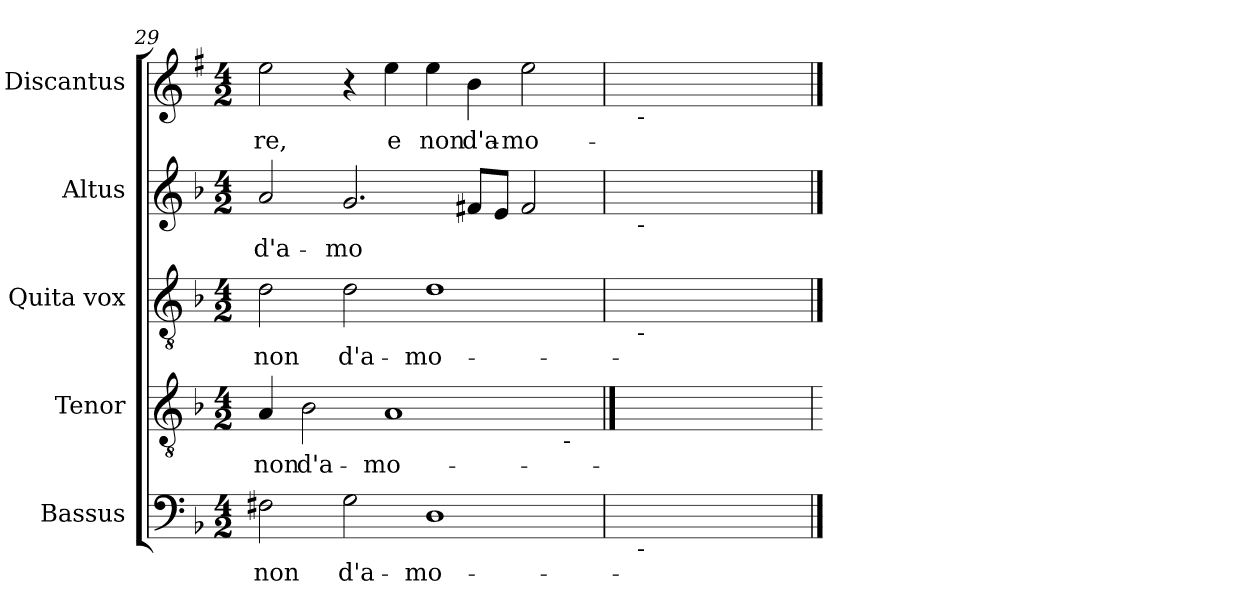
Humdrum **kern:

**kern	**text	**kern	**text	**kern	**text	**kern	**text	**kern	**text
*part5	*part5	*part4	*part4	*part3	*part3	*part2	*part2	*part1	*part1
*staff5	*staff5	*staff4	*staff4	*staff3	*staff3	*staff2	*staff2	*staff1	*staff1
*I"Bassus	*	*I"Tenor	*	*I"Quita vox	*	*I"Altus	*	*I"Discantus	*
*clefF4	*	*clefGv2	*	*clefGv2	*	*clefG2	*	*clefG2	*
*	*	*	*	*	*	*	*	*ITrd1c2	*
*k[b-]	*	*k[b-]	*	*k[b-]	*	*k[b-]	*	*k[b-]	*
*F:	*	*F:	*	*F:	*	*F:	*	*F:	*
*M4/2	*	*M4/2	*	*M4/2	*	*M4/2	*	*M4/2	*
=29A	=29A	=29A	=29A	=29A	=29A	=29A	=29A	=29A	=29A
!	!LO:LY:b	!	!LO:LY:b	!	!LO:LY:b	!	!LO:LY:b	!	!LO:LY:b
2F#X	non	4A	-non	2d	non	2a	d'a-	2dd	-re,
!	!	!	!LO:LY:b	!	!	!	!	!	!
.	.	2B-	d'a-	.	.	.	.	.	.
!	!LO:LY:b	!	!	!	!LO:LY:b	!	!LO:LY:b	!	!
2G	d'a-	.	.	2d	d'a-	2.g	-mo	4r	.
!	!	!	!LO:LY:b	!	!	!	!	!	!LO:LY:b
.	.	1A	-mo-	.	.	.	.	4dd	e
!	!LO:LY:b	!	!	!	!LO:LY:b	!	!	!	!LO:LY:b
1D	-mo-	.	.	1d	-mo-	.	.	4dd	non
!	!	!	!	!	!	!	!	!	!LO:LY:b
.	.	.	.	.	.	8f#L	.	4a	d'a-
.	.	.	.	.	.	8eJ	.	.	.
!	!	!	!	!	!	!	!	!	!LO:LY:b
.	.	.	.	.	.	2f#	.	2dd	-mo-
!	!	!LO:TX:b:t=-	!	!	!	!	!	!	!
!	!	!	!LO:LY:b	!	!	!	!	!	!
.	.	[4Gyy	-re	.	.	.	.	.	.
=30A	=30A	==30A	=30A	=30A	=30A	=30A	=30A	=30A	=30A
!	!	!	!	!	!	!	!	!LO:TX:b:t=-	!
!	!	!	!	!	!	!LO:TX:b:t=-	!	!	!
!	!	!	!	!LO:TX:b:t=-	!	!	!	!	!
!LO:TX:b:t=-	!	!	!	!	!	!	!	!	!
!	!LO:LY:b	!	!	!	!LO:LY:b	!	!LO:LY:b	!	!LO:LY:b
0Gyy	-re	1..Gyy]	.	0dyy	-re	0gyy	re	0bnyy	-re
.	.	4ryy	.	.	.	.	.	.	.
==	==	=	==	==	==	==	==	==	==
*-	*-	*-	*-	*-	*-	*-	*-	*-	*-
